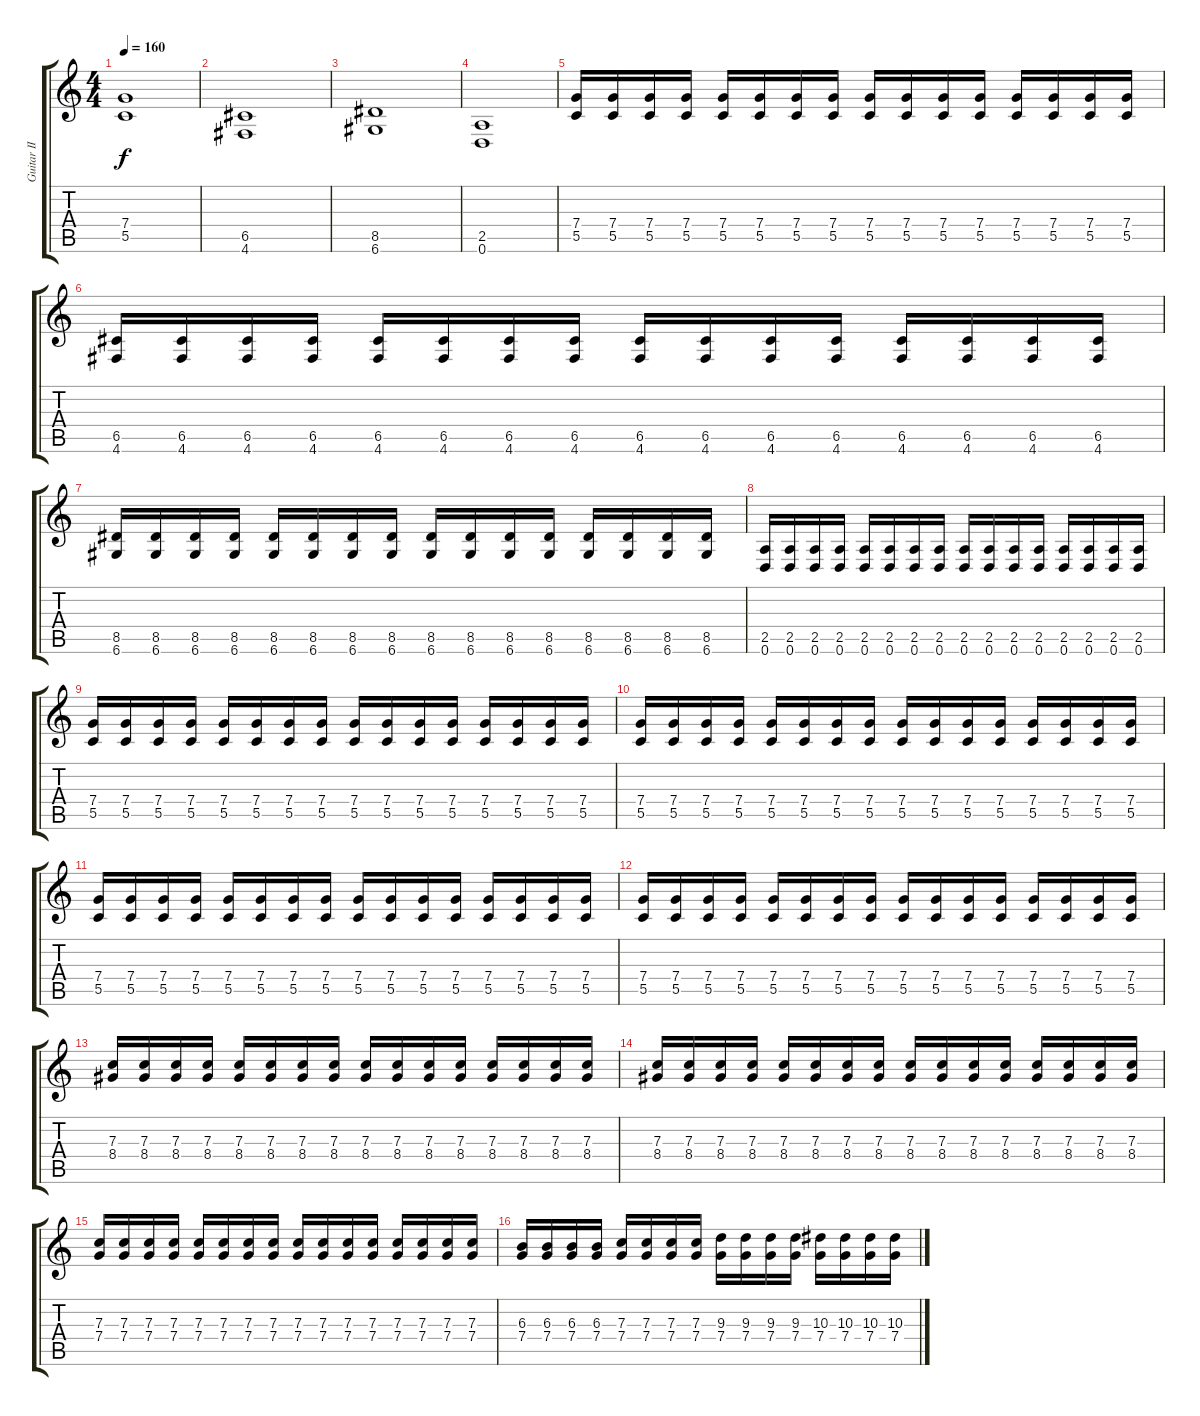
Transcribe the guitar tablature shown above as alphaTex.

\track ("Guitar II" "Guitar II") {instrument distortionguitar}
\staff {score tabs}
\tuning (D4 A3 F3 C3 G2 D2) {hide}
\ts (4 4)
\tempo 160
\clef g2
\ks c
(7.4 5.5).1{dy f} |
(6.5 4.6).1 |
(8.5 6.6).1 |
(2.5 0.6).1 |
(7.4 5.5).16 (7.4 5.5).16 (7.4 5.5).16 (7.4 5.5).16 (7.4 5.5).16 (7.4 5.5).16 (7.4 5.5).16 (7.4 5.5).16 (7.4 5.5).16 (7.4 5.5).16 (7.4 5.5).16 (7.4 5.5).16 (7.4 5.5).16 (7.4 5.5).16 (7.4 5.5).16 (7.4 5.5).16 |
(6.5 4.6).16 (6.5 4.6).16 (6.5 4.6).16 (6.5 4.6).16 (6.5 4.6).16 (6.5 4.6).16 (6.5 4.6).16 (6.5 4.6).16 (6.5 4.6).16 (6.5 4.6).16 (6.5 4.6).16 (6.5 4.6).16 (6.5 4.6).16 (6.5 4.6).16 (6.5 4.6).16 (6.5 4.6).16 |
(8.5 6.6).16 (8.5 6.6).16 (8.5 6.6).16 (8.5 6.6).16 (8.5 6.6).16 (8.5 6.6).16 (8.5 6.6).16 (8.5 6.6).16 (8.5 6.6).16 (8.5 6.6).16 (8.5 6.6).16 (8.5 6.6).16 (8.5 6.6).16 (8.5 6.6).16 (8.5 6.6).16 (8.5 6.6).16 |
(2.5 0.6).16 (2.5 0.6).16 (2.5 0.6).16 (2.5 0.6).16 (2.5 0.6).16 (2.5 0.6).16 (2.5 0.6).16 (2.5 0.6).16 (2.5 0.6).16 (2.5 0.6).16 (2.5 0.6).16 (2.5 0.6).16 (2.5 0.6).16 (2.5 0.6).16 (2.5 0.6).16 (2.5 0.6).16 |
(7.4 5.5).16 (7.4 5.5).16 (7.4 5.5).16 (7.4 5.5).16 (7.4 5.5).16 (7.4 5.5).16 (7.4 5.5).16 (7.4 5.5).16 (7.4 5.5).16 (7.4 5.5).16 (7.4 5.5).16 (7.4 5.5).16 (7.4 5.5).16 (7.4 5.5).16 (7.4 5.5).16 (7.4 5.5).16 |
(7.4 5.5).16 (7.4 5.5).16 (7.4 5.5).16 (7.4 5.5).16 (7.4 5.5).16 (7.4 5.5).16 (7.4 5.5).16 (7.4 5.5).16 (7.4 5.5).16 (7.4 5.5).16 (7.4 5.5).16 (7.4 5.5).16 (7.4 5.5).16 (7.4 5.5).16 (7.4 5.5).16 (7.4 5.5).16 |
(7.4 5.5).16 (7.4 5.5).16 (7.4 5.5).16 (7.4 5.5).16 (7.4 5.5).16 (7.4 5.5).16 (7.4 5.5).16 (7.4 5.5).16 (7.4 5.5).16 (7.4 5.5).16 (7.4 5.5).16 (7.4 5.5).16 (7.4 5.5).16 (7.4 5.5).16 (7.4 5.5).16 (7.4 5.5).16 |
(7.4 5.5).16 (7.4 5.5).16 (7.4 5.5).16 (7.4 5.5).16 (7.4 5.5).16 (7.4 5.5).16 (7.4 5.5).16 (7.4 5.5).16 (7.4 5.5).16 (7.4 5.5).16 (7.4 5.5).16 (7.4 5.5).16 (7.4 5.5).16 (7.4 5.5).16 (7.4 5.5).16 (7.4 5.5).16 |
(7.3 8.4).16 (7.3 8.4).16 (7.3 8.4).16 (7.3 8.4).16 (7.3 8.4).16 (7.3 8.4).16 (7.3 8.4).16 (7.3 8.4).16 (7.3 8.4).16 (7.3 8.4).16 (7.3 8.4).16 (7.3 8.4).16 (7.3 8.4).16 (7.3 8.4).16 (7.3 8.4).16 (7.3 8.4).16 |
(7.3 8.4).16 (7.3 8.4).16 (7.3 8.4).16 (7.3 8.4).16 (7.3 8.4).16 (7.3 8.4).16 (7.3 8.4).16 (7.3 8.4).16 (7.3 8.4).16 (7.3 8.4).16 (7.3 8.4).16 (7.3 8.4).16 (7.3 8.4).16 (7.3 8.4).16 (7.3 8.4).16 (7.3 8.4).16 |
(7.3 7.4).16 (7.3 7.4).16 (7.3 7.4).16 (7.3 7.4).16 (7.3 7.4).16 (7.3 7.4).16 (7.3 7.4).16 (7.3 7.4).16 (7.3 7.4).16 (7.3 7.4).16 (7.3 7.4).16 (7.3 7.4).16 (7.3 7.4).16 (7.3 7.4).16 (7.3 7.4).16 (7.3 7.4).16 |
(6.3 7.4).16 (6.3 7.4).16 (6.3 7.4).16 (6.3 7.4).16 (7.3 7.4).16 (7.3 7.4).16 (7.3 7.4).16 (7.3 7.4).16 (9.3 7.4).16 (9.3 7.4).16 (9.3 7.4).16 (9.3 7.4).16 (10.3 7.4).16 (10.3 7.4).16 (10.3 7.4).16 (10.3 7.4).16
